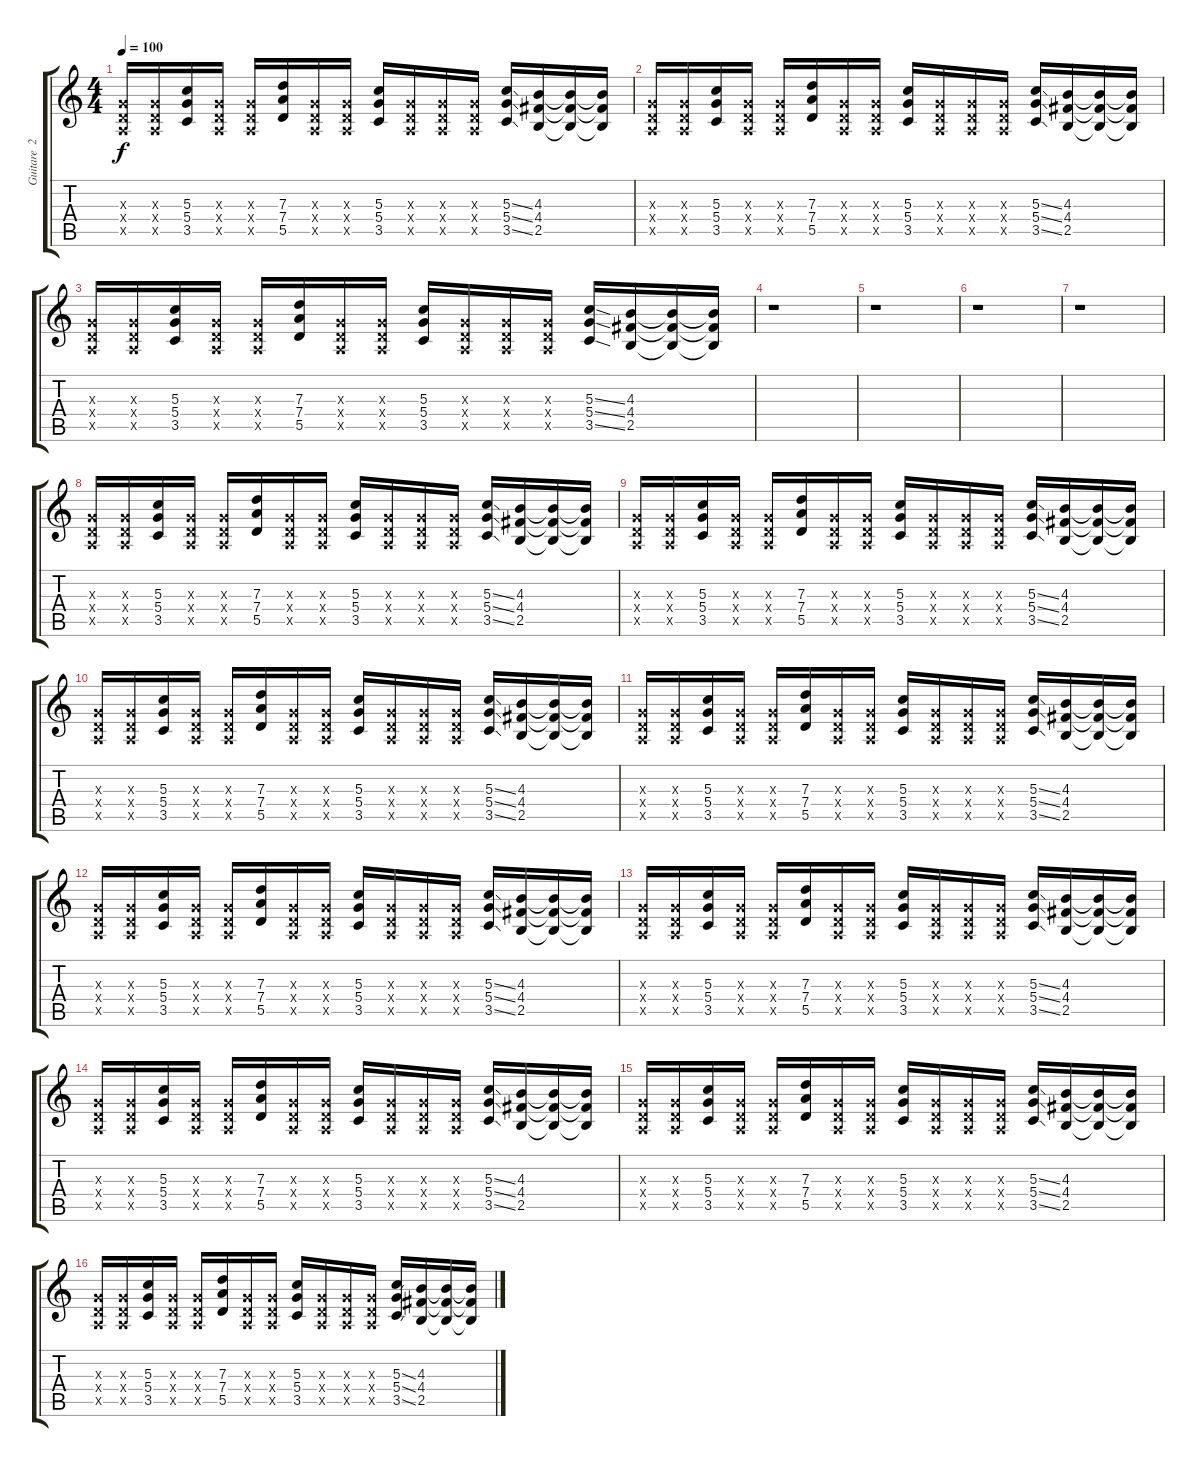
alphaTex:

\track ("Guitare  2" "Guitare  2") {instrument overdrivenguitar}
\staff {score tabs}
\tuning (E4 B3 G3 D3 A2 E2) {hide}
\ts (4 4)
\tempo 100
\clef g2
\ks c
(0.3{x} 0.4{x} 0.5{x}).16{dy f} (0.3{x} 0.4{x} 0.5{x}).16 (5.3 5.4 3.5).16 (0.3{x} 0.4{x} 0.5{x}).16 (0.3{x} 0.4{x} 0.5{x}).16 (7.3 7.4 5.5).16 (0.3{x} 0.4{x} 0.5{x}).16 (0.3{x} 0.4{x} 0.5{x}).16 (5.3 5.4 3.5).16 (0.3{x} 0.4{x} 0.5{x}).16 (0.3{x} 0.4{x} 0.5{x}).16 (0.3{x} 0.4{x} 0.5{x}).16 (5.3{ss} 5.4{ss} 3.5{ss}).16 (4.3 4.4 2.5).16 (4.3{t} 4.4{t} 2.5{t}).16 (4.3{t} 4.4{t} 2.5{t}).16 |
(0.3{x} 0.4{x} 0.5{x}).16 (0.3{x} 0.4{x} 0.5{x}).16 (5.3 5.4 3.5).16 (0.3{x} 0.4{x} 0.5{x}).16 (0.3{x} 0.4{x} 0.5{x}).16 (7.3 7.4 5.5).16 (0.3{x} 0.4{x} 0.5{x}).16 (0.3{x} 0.4{x} 0.5{x}).16 (5.3 5.4 3.5).16 (0.3{x} 0.4{x} 0.5{x}).16 (0.3{x} 0.4{x} 0.5{x}).16 (0.3{x} 0.4{x} 0.5{x}).16 (5.3{ss} 5.4{ss} 3.5{ss}).16 (4.3 4.4 2.5).16 (4.3{t} 4.4{t} 2.5{t}).16 (4.3{t} 4.4{t} 2.5{t}).16 |
(0.3{x} 0.4{x} 0.5{x}).16 (0.3{x} 0.4{x} 0.5{x}).16 (5.3 5.4 3.5).16 (0.3{x} 0.4{x} 0.5{x}).16 (0.3{x} 0.4{x} 0.5{x}).16 (7.3 7.4 5.5).16 (0.3{x} 0.4{x} 0.5{x}).16 (0.3{x} 0.4{x} 0.5{x}).16 (5.3 5.4 3.5).16 (0.3{x} 0.4{x} 0.5{x}).16 (0.3{x} 0.4{x} 0.5{x}).16 (0.3{x} 0.4{x} 0.5{x}).16 (5.3{ss} 5.4{ss} 3.5{ss}).16 (4.3 4.4 2.5).16 (4.3{t} 4.4{t} 2.5{t}).16 (4.3{t} 4.4{t} 2.5{t}).16 |
r.1 |
r.1 |
r.1 |
r.1 |
(0.3{x} 0.4{x} 0.5{x}).16 (0.3{x} 0.4{x} 0.5{x}).16 (5.3 5.4 3.5).16 (0.3{x} 0.4{x} 0.5{x}).16 (0.3{x} 0.4{x} 0.5{x}).16 (7.3 7.4 5.5).16 (0.3{x} 0.4{x} 0.5{x}).16 (0.3{x} 0.4{x} 0.5{x}).16 (5.3 5.4 3.5).16 (0.3{x} 0.4{x} 0.5{x}).16 (0.3{x} 0.4{x} 0.5{x}).16 (0.3{x} 0.4{x} 0.5{x}).16 (5.3{ss} 5.4{ss} 3.5{ss}).16 (4.3 4.4 2.5).16 (4.3{t} 4.4{t} 2.5{t}).16 (4.3{t} 4.4{t} 2.5{t}).16 |
(0.3{x} 0.4{x} 0.5{x}).16 (0.3{x} 0.4{x} 0.5{x}).16 (5.3 5.4 3.5).16 (0.3{x} 0.4{x} 0.5{x}).16 (0.3{x} 0.4{x} 0.5{x}).16 (7.3 7.4 5.5).16 (0.3{x} 0.4{x} 0.5{x}).16 (0.3{x} 0.4{x} 0.5{x}).16 (5.3 5.4 3.5).16 (0.3{x} 0.4{x} 0.5{x}).16 (0.3{x} 0.4{x} 0.5{x}).16 (0.3{x} 0.4{x} 0.5{x}).16 (5.3{ss} 5.4{ss} 3.5{ss}).16 (4.3 4.4 2.5).16 (4.3{t} 4.4{t} 2.5{t}).16 (4.3{t} 4.4{t} 2.5{t}).16 |
(0.3{x} 0.4{x} 0.5{x}).16 (0.3{x} 0.4{x} 0.5{x}).16 (5.3 5.4 3.5).16 (0.3{x} 0.4{x} 0.5{x}).16 (0.3{x} 0.4{x} 0.5{x}).16 (7.3 7.4 5.5).16 (0.3{x} 0.4{x} 0.5{x}).16 (0.3{x} 0.4{x} 0.5{x}).16 (5.3 5.4 3.5).16 (0.3{x} 0.4{x} 0.5{x}).16 (0.3{x} 0.4{x} 0.5{x}).16 (0.3{x} 0.4{x} 0.5{x}).16 (5.3{ss} 5.4{ss} 3.5{ss}).16 (4.3 4.4 2.5).16 (4.3{t} 4.4{t} 2.5{t}).16 (4.3{t} 4.4{t} 2.5{t}).16 |
(0.3{x} 0.4{x} 0.5{x}).16 (0.3{x} 0.4{x} 0.5{x}).16 (5.3 5.4 3.5).16 (0.3{x} 0.4{x} 0.5{x}).16 (0.3{x} 0.4{x} 0.5{x}).16 (7.3 7.4 5.5).16 (0.3{x} 0.4{x} 0.5{x}).16 (0.3{x} 0.4{x} 0.5{x}).16 (5.3 5.4 3.5).16 (0.3{x} 0.4{x} 0.5{x}).16 (0.3{x} 0.4{x} 0.5{x}).16 (0.3{x} 0.4{x} 0.5{x}).16 (5.3{ss} 5.4{ss} 3.5{ss}).16 (4.3 4.4 2.5).16 (4.3{t} 4.4{t} 2.5{t}).16 (4.3{t} 4.4{t} 2.5{t}).16 |
(0.3{x} 0.4{x} 0.5{x}).16 (0.3{x} 0.4{x} 0.5{x}).16 (5.3 5.4 3.5).16 (0.3{x} 0.4{x} 0.5{x}).16 (0.3{x} 0.4{x} 0.5{x}).16 (7.3 7.4 5.5).16 (0.3{x} 0.4{x} 0.5{x}).16 (0.3{x} 0.4{x} 0.5{x}).16 (5.3 5.4 3.5).16 (0.3{x} 0.4{x} 0.5{x}).16 (0.3{x} 0.4{x} 0.5{x}).16 (0.3{x} 0.4{x} 0.5{x}).16 (5.3{ss} 5.4{ss} 3.5{ss}).16 (4.3 4.4 2.5).16 (4.3{t} 4.4{t} 2.5{t}).16 (4.3{t} 4.4{t} 2.5{t}).16 |
(0.3{x} 0.4{x} 0.5{x}).16 (0.3{x} 0.4{x} 0.5{x}).16 (5.3 5.4 3.5).16 (0.3{x} 0.4{x} 0.5{x}).16 (0.3{x} 0.4{x} 0.5{x}).16 (7.3 7.4 5.5).16 (0.3{x} 0.4{x} 0.5{x}).16 (0.3{x} 0.4{x} 0.5{x}).16 (5.3 5.4 3.5).16 (0.3{x} 0.4{x} 0.5{x}).16 (0.3{x} 0.4{x} 0.5{x}).16 (0.3{x} 0.4{x} 0.5{x}).16 (5.3{ss} 5.4{ss} 3.5{ss}).16 (4.3 4.4 2.5).16 (4.3{t} 4.4{t} 2.5{t}).16 (4.3{t} 4.4{t} 2.5{t}).16 |
(0.3{x} 0.4{x} 0.5{x}).16 (0.3{x} 0.4{x} 0.5{x}).16 (5.3 5.4 3.5).16 (0.3{x} 0.4{x} 0.5{x}).16 (0.3{x} 0.4{x} 0.5{x}).16 (7.3 7.4 5.5).16 (0.3{x} 0.4{x} 0.5{x}).16 (0.3{x} 0.4{x} 0.5{x}).16 (5.3 5.4 3.5).16 (0.3{x} 0.4{x} 0.5{x}).16 (0.3{x} 0.4{x} 0.5{x}).16 (0.3{x} 0.4{x} 0.5{x}).16 (5.3{ss} 5.4{ss} 3.5{ss}).16 (4.3 4.4 2.5).16 (4.3{t} 4.4{t} 2.5{t}).16 (4.3{t} 4.4{t} 2.5{t}).16 |
(0.3{x} 0.4{x} 0.5{x}).16 (0.3{x} 0.4{x} 0.5{x}).16 (5.3 5.4 3.5).16 (0.3{x} 0.4{x} 0.5{x}).16 (0.3{x} 0.4{x} 0.5{x}).16 (7.3 7.4 5.5).16 (0.3{x} 0.4{x} 0.5{x}).16 (0.3{x} 0.4{x} 0.5{x}).16 (5.3 5.4 3.5).16 (0.3{x} 0.4{x} 0.5{x}).16 (0.3{x} 0.4{x} 0.5{x}).16 (0.3{x} 0.4{x} 0.5{x}).16 (5.3{ss} 5.4{ss} 3.5{ss}).16 (4.3 4.4 2.5).16 (4.3{t} 4.4{t} 2.5{t}).16 (4.3{t} 4.4{t} 2.5{t}).16 |
(0.3{x} 0.4{x} 0.5{x}).16 (0.3{x} 0.4{x} 0.5{x}).16 (5.3 5.4 3.5).16 (0.3{x} 0.4{x} 0.5{x}).16 (0.3{x} 0.4{x} 0.5{x}).16 (7.3 7.4 5.5).16 (0.3{x} 0.4{x} 0.5{x}).16 (0.3{x} 0.4{x} 0.5{x}).16 (5.3 5.4 3.5).16 (0.3{x} 0.4{x} 0.5{x}).16 (0.3{x} 0.4{x} 0.5{x}).16 (0.3{x} 0.4{x} 0.5{x}).16 (5.3{ss} 5.4{ss} 3.5{ss}).16 (4.3 4.4 2.5).16 (4.3{t} 4.4{t} 2.5{t}).16 (4.3{t} 4.4{t} 2.5{t}).16
